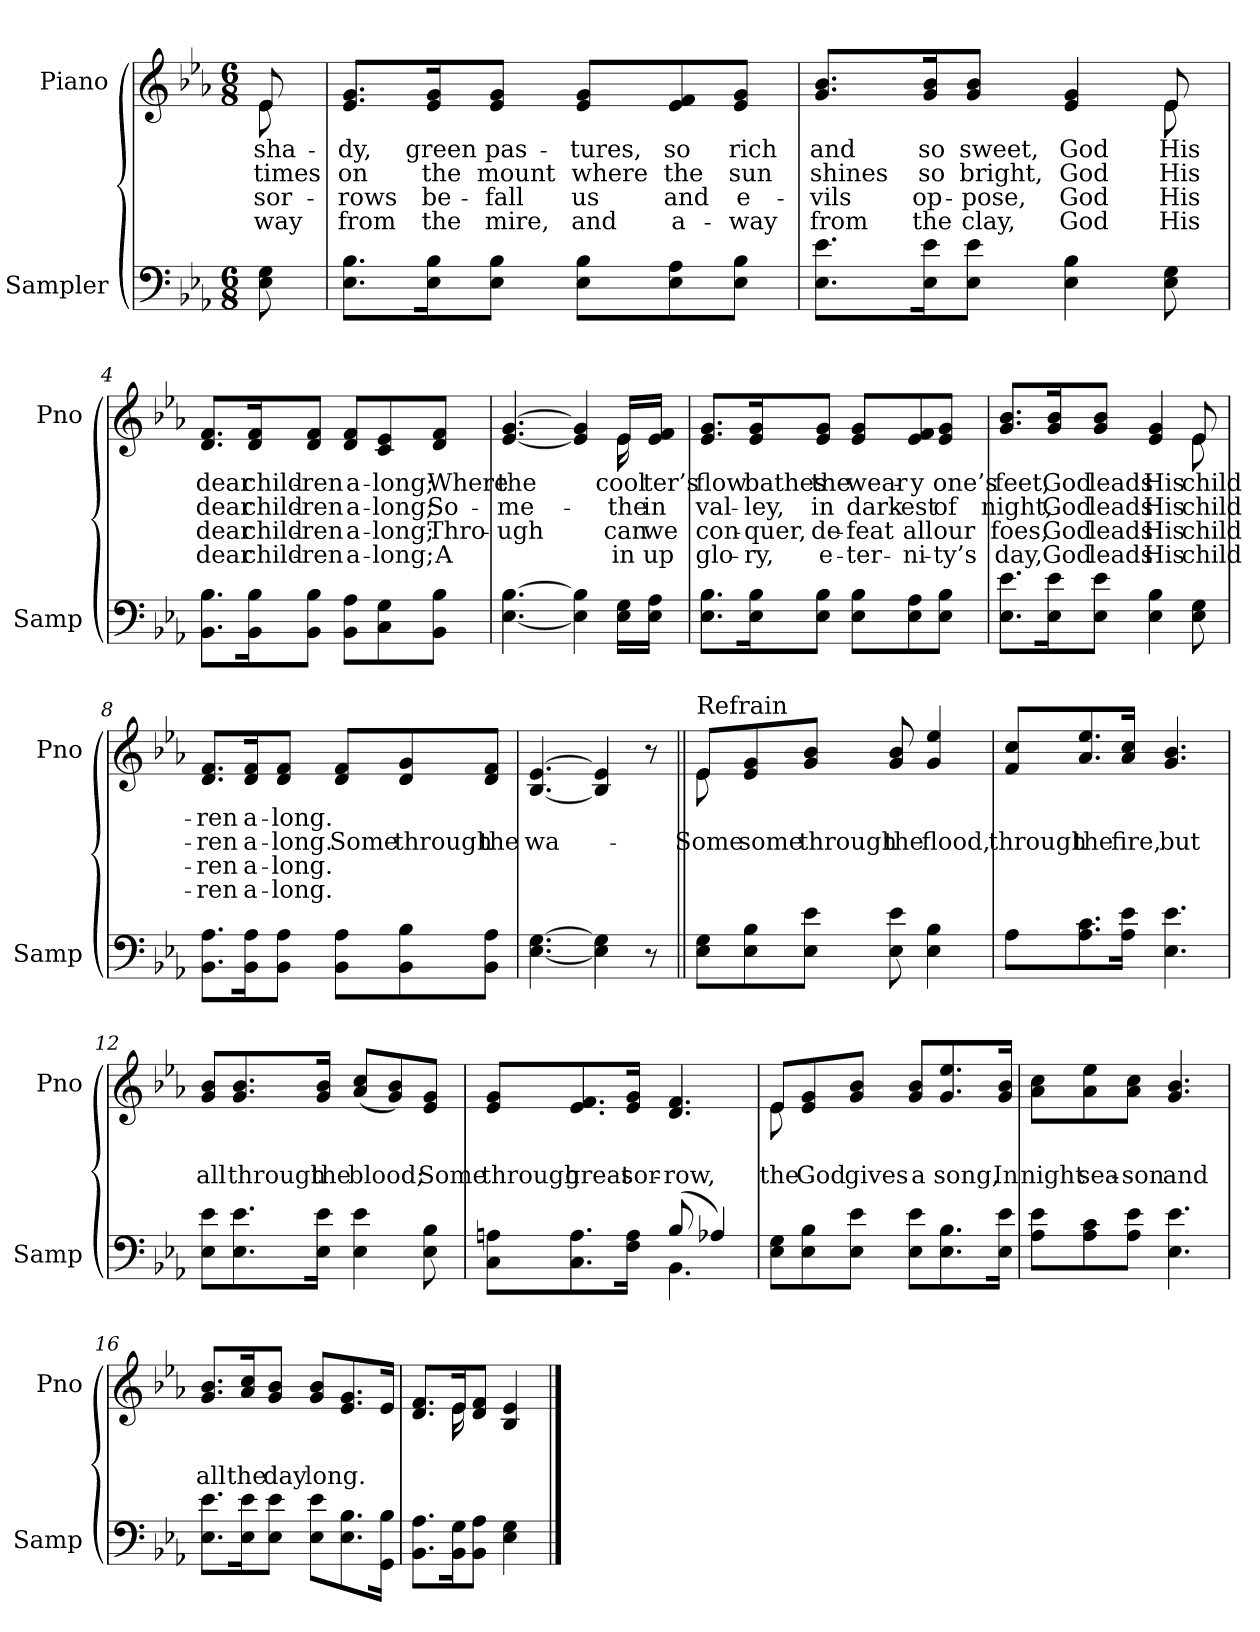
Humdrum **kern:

**kern	**kern	**text	**text	**text	**text
*part2	*part1	*part1	*part1	*part1	*part1
*staff2	*staff1	*staff1	*staff1	*staff1	*staff1
*I"Sampler	*I"Piano	*	*	*	*
*I'Samp	*I'Pno	*	*	*	*
*clefF4	*clefG2	*	*	*	*
*k[b-e-a-]	*k[b-e-a-]	*	*	*	*
*E-:	*E-:	*	*	*	*
*M6/8	*M6/8	*	*	*	*
=1	=1	=1	=1	=1	=1
*	*^	*	*	*	*
8E-\ 8G\	8e-/	8e-	sha-	-times	sor-	-way
*	*v	*v	*	*	*	*
=2	=2	=2	=2	=2	=2
8.E-\ 8.B-\L	8.e-/ 8.g/L	-dy,	on	-rows	from
16E-\ 16B-\K	16e-/ 16g/K	green	the	be-	the
8E-\ 8B-\J	8e-/ 8g/J	pas-	mount	-fall	mire,
8E-\ 8B-\L	8e-/ 8g/L	-tures,	where	us	and
8E-\ 8A-\	8e-/ 8f/	so	the	and	a-
8E-\ 8B-\J	8e-/ 8g/J	rich	sun	e-	-way
=3	=3	=3	=3	=3	=3
*	*^	*	*	*	*
8.E-\ 8.e-\L	8.g/ 8.b-/L	8ryy	and	shines	-vils	from
*	*v	*v	*	*	*	*
16E-\ 16e-\K	16g/ 16b-/K	so	so	op-	the
8E-\ 8e-\J	8g/ 8b-/J	sweet,	bright,	-pose,	clay,
4E-\ 4B-\	4e-/ 4g/	God	God	God	God
*	*^	*	*	*	*
8E-\ 8G\	8e-/	8e-	His	His	His	His
*	*v	*v	*	*	*	*
=4	=4	=4	=4	=4	=4
8.BB-\ 8.B-\L	8.d/ 8.f/L	dear	dear	dear	dear
16BB-\ 16B-\K	16d/ 16f/K	child-	child-	child-	child-
8BB-\ 8B-\J	8d/ 8f/J	-ren	-ren	-ren	-ren
8BB-\ 8A-\L	8d/ 8f/L	a-	a-	a-	a-
8C\ 8G\	8c/ 8e-/	-long;	-long;	-long;	-long;
8BB-\ 8B-\J	8d/ 8f/J	Where	So-	Thro-	A-
=5	=5	=5	=5	=5	=5
*	*^	*	*	*	*
[4.E-\ [4.B-\	[4.e-/ [4.g/	8ryy	the	-me-	-ugh	--
*	*v	*v	*	*	*	*
4E-\] 4B-\]	4e-/] 4g/]	.	.	.	.
*	*^	*	*	*	*
16E-\ 16G\LL	16e-/LL	16e-	cool	the	can	in
16E-\ 16A-\JJ	16e-/ 16f/JJ	16ryy	-ter’s	in	we	up
*	*v	*v	*	*	*	*
=6	=6	=6	=6	=6	=6
8.E-\ 8.B-\L	8.e-/ 8.g/L	flow	val-	con-	glo-
16E-\ 16B-\K	16e-/ 16g/K	bathes	-ley,	-quer,	-ry,
8E-\ 8B-\J	8e-/ 8g/J	the	in	de-	e-
8E-\ 8B-\L	8e-/ 8g/L	wear-	dark-	-feat	-ter-
8E-\ 8A-\	8e-/ 8f/	-y	-est	all	-ni-
8E-\ 8B-\J	8e-/ 8g/J	one’s	of	our	-ty’s
=7	=7	=7	=7	=7	=7
*	*^	*	*	*	*
8.E-\ 8.e-\L	8.g/ 8.b-/L	8ryy	feet,	night,	foes,	day,
*	*v	*v	*	*	*	*
16E-\ 16e-\K	16g/ 16b-/K	God	God	God	God
8E-\ 8e-\J	8g/ 8b-/J	leads	leads	leads	leads
4E-\ 4B-\	4e-/ 4g/	His	His	His	His
*	*^	*	*	*	*
8E-\ 8G\	8e-/	8e-	child-	child-	child-	child-
*	*v	*v	*	*	*	*
=8	=8	=8	=8	=8	=8
8.BB-\ 8.A-\L	8.d/ 8.f/L	-ren	-ren	-ren	-ren
16BB-\ 16A-\K	16d/ 16f/K	a-	a-	a-	a-
8BB-\ 8A-\J	8d/ 8f/J	-long.	-long.	-long.	-long.
8BB-\ 8A-\L	8d/ 8f/L	.	Some	.	.
8BB-\ 8B-\	8d/ 8g/	.	through	.	.
8BB-\ 8A-\J	8d/ 8f/J	.	the	.	.
=9	=9	=9	=9	=9	=9
[4.E-\ [4.G\	[4.B-/ [4.e-/	.	wa-	.	.
4E-\] 4G\]	4B-/] 4e-/]	.	.	.	.
8r	8r	.	.	.	.
=10||	=10||	=10||	=10||	=10||	=10||
*	*^	*	*	*	*
!	!LO:TX:t=Refrain	!	!	!	!	!
8E-\ 8G\L	8e-/L	8e-	.	Some	.	.
8E-\ 8B-\	8e-/ 8g/	2ryy	.	some	.	.
8E-\ 8e-\J	8g/ 8b-/J	.	.	through	.	.
8E- 8e-	8g/ 8b-/	.	.	the	.	.
4E- 4B-	4g/ 4ee-/	.	.	flood,	.	.
.	.	8ryy	.	.	.	.
*	*v	*v	*	*	*	*
=11	=11	=11	=11	=11	=11
8A-\L	8f/ 8cc/L	.	through	.	.
8.A-\ 8.c\	8.a-/ 8.ee-/	.	the	.	.
16A-\ 16e-\Jk	16a-/ 16cc/Jk	.	fire,	.	.
4.E-\ 4.e-\	4.g/ 4.b-/	.	but	.	.
=12	=12	=12	=12	=12	=12
8E-\ 8e-\L	8g/ 8b-/L	.	all	.	.
8.E-\ 8.e-\	8.g/ 8.b-/	.	through	.	.
16E-\ 16e-\Jk	16g/ 16b-/Jk	.	the	.	.
4E-\ 4e-\	(8a-/ 8cc/L	.	blood;	.	.
.	8g/ 8b-/)	.	.	.	.
8E-\ 8B-\	8e-/ 8g/J	.	Some	.	.
=13	=13	=13	=13	=13	=13
*^	*	*	*	*	*
8C\ 8An\L	4.ryy	8e-/ 8g/L	.	through	.	.
8.C\ 8.A\	.	8.e-/ 8.f/	.	great	.	.
16F\ 16A\Jk	.	16e-/ 16g/Jk	.	sor-	.	.
(8B-/	4.BB-	4.d/ 4.f/	.	-row,	.	.
4A-X/)	.	.	.	.	.	.
*v	*v	*	*	*	*	*
=14	=14	=14	=14	=14	=14
*	*^	*	*	*	*
8E-\ 8G\L	8e-/L	8e-	.	the	.	.
8E-\ 8B-\	8e-/ 8g/	2ryy	.	God	.	.
8E-\ 8e-\J	8g/ 8b-/J	.	.	gives	.	.
8E-\ 8e-\L	8g/ 8b-/L	.	.	a	.	.
8.E-\ 8.B-\	8.g/ 8.ee-/	.	.	song,	.	.
.	.	8ryy	.	.	.	.
16E-\ 16e-\Jk	16g/ 16b-/Jk	.	.	In	.	.
*	*v	*v	*	*	*	*
=15	=15	=15	=15	=15	=15
8A-\ 8e-\L	8a-\ 8cc\L	.	night	.	.
8A-\ 8c\	8a-\ 8ee-\	.	sea-	.	.
8A-\ 8e-\J	8a-\ 8cc\J	.	-son	.	.
4.E- 4.e-	4.g/ 4.b-/	.	and	.	.
=16	=16	=16	=16	=16	=16
8.E-\ 8.e-\L	8.g/ 8.b-/L	.	all	.	.
16E-\ 16e-\K	16a-/ 16cc/K	.	the	.	.
8E-\ 8e-\J	8g/ 8b-/J	.	day	.	.
8E-\ 8e-\L	8g/ 8b-/L	.	long.	.	.
8.E-\ 8.B-\	8.e-/ 8.g/	.	.	.	.
16GG\ 16B-\Jk	16e-/Jk	.	.	.	.
=17	=17	=17	=17	=17	=17
*	*^	*	*	*	*
8.BB-\ 8.A-\L	8.d/ 8.f/L	8.ryy	.	.	.	.
16BB-\ 16G\K	16e-/K	16e-	.	.	.	.
8BB-\ 8A-\J	8d/ 8f/J	4.ryy	.	.	.	.
4E- 4G	4B-/ 4e-/	.	.	.	.	.
*	*v	*v	*	*	*	*
==	==	==	==	==	==
*-	*-	*-	*-	*-	*-
